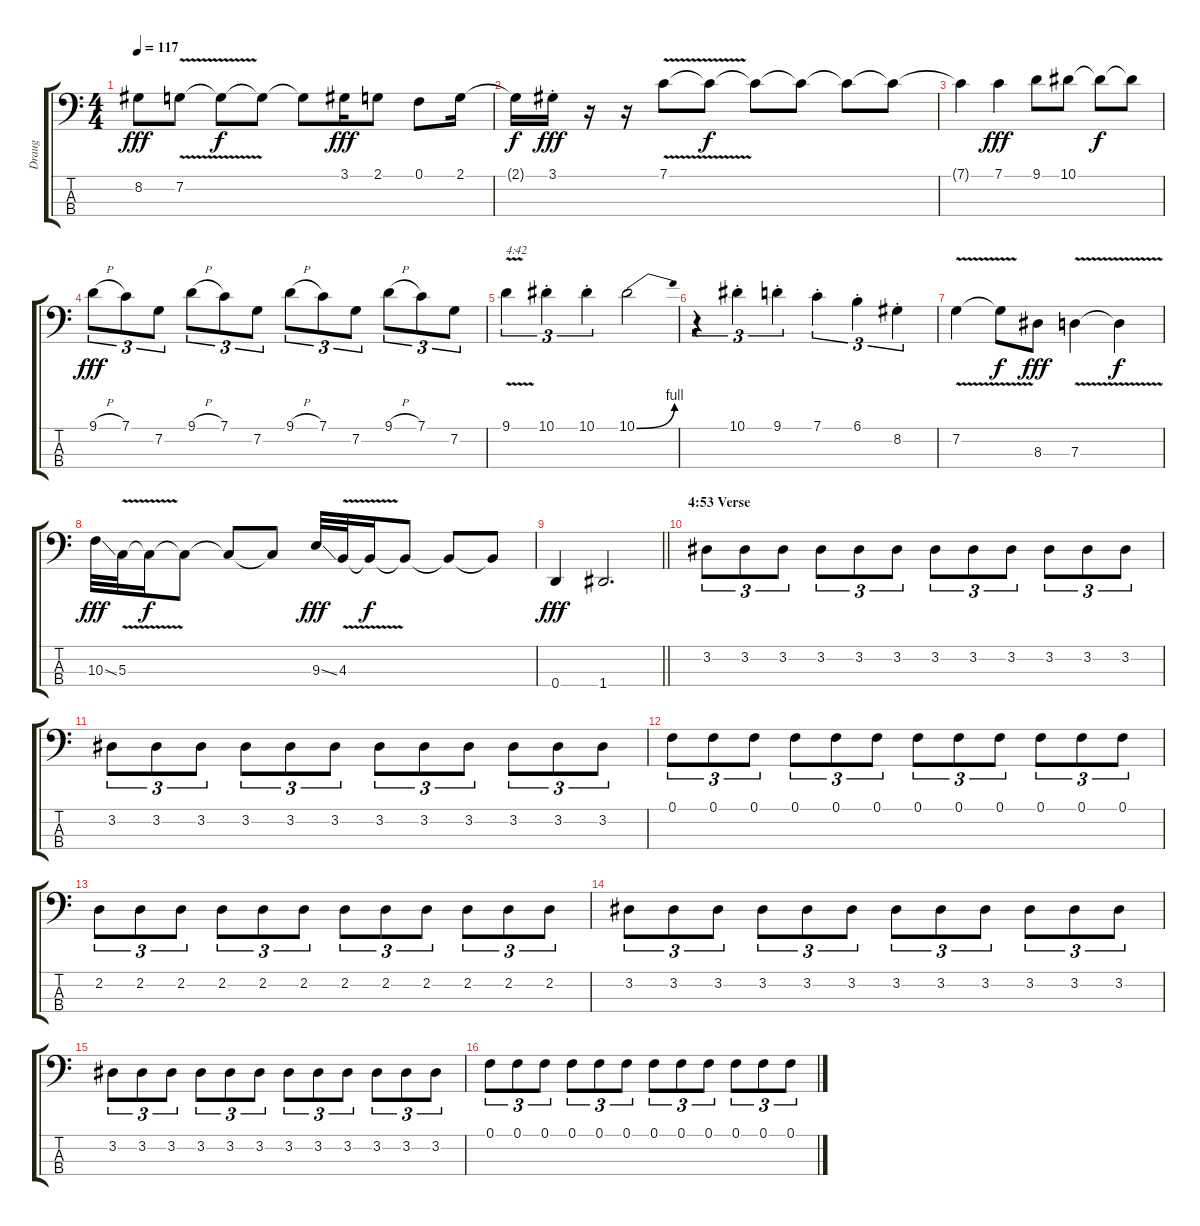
\track ("Draug" "Draug") {instrument synthbass2}
\staff {score tabs}
\tuning (F2 C2 G1 D1) {hide}
\ts (4 4)
\tempo 117
\clef f4
\ks c
8.2.8{dy fff} 7.2{v}.8 7.2{t}.8{dy f} 7.2{t}.8 7.2{t}.8 3.1.16{dy fff} 2.1.8 0.1.8 2.1.16 |
2.1{t}.16{dy f} 3.1{st}.16{dy fff} r.16 r.16 7.1{v}.8 7.1{t}.8{dy f} 7.1{t}.8 7.1{t}.8 7.1{t}.8 7.1{t}.8 |
7.1{t}.4 7.1.4{dy fff} 9.1.8 10.1.8 10.1{t}.8{dy f} 10.1{t}.8 |
9.1{h}.8{tu (3 2) dy fff} 7.1.8{tu (3 2)} 7.2.8{tu (3 2)} 9.1{h}.8{tu (3 2)} 7.1.8{tu (3 2)} 7.2.8{tu (3 2)} 9.1{h}.8{tu (3 2)} 7.1.8{tu (3 2)} 7.2.8{tu (3 2)} 9.1{h}.8{tu (3 2)} 7.1.8{tu (3 2)} 7.2.8{tu (3 2)} |
9.1{v}.4{tu (3 2) txt "4:42"} 10.1{st}.4{tu (3 2)} 10.1{st}.4{tu (3 2)} 10.1{be (bend 0 0 60 4)}.2 |
r.4{tu (3 2)} 10.1{st}.4{tu (3 2)} 9.1{st}.4{tu (3 2)} 7.1{st}.4{tu (3 2)} 6.1{st}.4{tu (3 2)} 8.2{st}.4{tu (3 2)} |
7.2{v}.4 7.2{t}.8{dy f} 8.3.8{dy fff} 7.3{v}.4 7.3{t}.4{dy f} |
10.3{ss}.32{dy fff} 5.3{v}.32 5.3{t}.16{dy f} 5.3{t}.8 5.3{t}.8 5.3{t}.8 9.3{ss}.32{dy fff} 4.3{v}.32 4.3{t}.16{dy f} 4.3{t}.8 4.3{t}.8 4.3{t}.8 |
\barLineRight lightlight
0.4.4{dy fff} 1.4.2{d} |
\section ("" "4:53 Verse")
3.2.8{tu (3 2)} 3.2.8{tu (3 2)} 3.2.8{tu (3 2)} 3.2.8{tu (3 2)} 3.2.8{tu (3 2)} 3.2.8{tu (3 2)} 3.2.8{tu (3 2)} 3.2.8{tu (3 2)} 3.2.8{tu (3 2)} 3.2.8{tu (3 2)} 3.2.8{tu (3 2)} 3.2.8{tu (3 2)} |
3.2.8{tu (3 2)} 3.2.8{tu (3 2)} 3.2.8{tu (3 2)} 3.2.8{tu (3 2)} 3.2.8{tu (3 2)} 3.2.8{tu (3 2)} 3.2.8{tu (3 2)} 3.2.8{tu (3 2)} 3.2.8{tu (3 2)} 3.2.8{tu (3 2)} 3.2.8{tu (3 2)} 3.2.8{tu (3 2)} |
0.1.8{tu (3 2)} 0.1.8{tu (3 2)} 0.1.8{tu (3 2)} 0.1.8{tu (3 2)} 0.1.8{tu (3 2)} 0.1.8{tu (3 2)} 0.1.8{tu (3 2)} 0.1.8{tu (3 2)} 0.1.8{tu (3 2)} 0.1.8{tu (3 2)} 0.1.8{tu (3 2)} 0.1.8{tu (3 2)} |
2.2.8{tu (3 2)} 2.2.8{tu (3 2)} 2.2.8{tu (3 2)} 2.2.8{tu (3 2)} 2.2.8{tu (3 2)} 2.2.8{tu (3 2)} 2.2.8{tu (3 2)} 2.2.8{tu (3 2)} 2.2.8{tu (3 2)} 2.2.8{tu (3 2)} 2.2.8{tu (3 2)} 2.2.8{tu (3 2)} |
3.2.8{tu (3 2)} 3.2.8{tu (3 2)} 3.2.8{tu (3 2)} 3.2.8{tu (3 2)} 3.2.8{tu (3 2)} 3.2.8{tu (3 2)} 3.2.8{tu (3 2)} 3.2.8{tu (3 2)} 3.2.8{tu (3 2)} 3.2.8{tu (3 2)} 3.2.8{tu (3 2)} 3.2.8{tu (3 2)} |
3.2.8{tu (3 2)} 3.2.8{tu (3 2)} 3.2.8{tu (3 2)} 3.2.8{tu (3 2)} 3.2.8{tu (3 2)} 3.2.8{tu (3 2)} 3.2.8{tu (3 2)} 3.2.8{tu (3 2)} 3.2.8{tu (3 2)} 3.2.8{tu (3 2)} 3.2.8{tu (3 2)} 3.2.8{tu (3 2)} |
0.1.8{tu (3 2)} 0.1.8{tu (3 2)} 0.1.8{tu (3 2)} 0.1.8{tu (3 2)} 0.1.8{tu (3 2)} 0.1.8{tu (3 2)} 0.1.8{tu (3 2)} 0.1.8{tu (3 2)} 0.1.8{tu (3 2)} 0.1.8{tu (3 2)} 0.1.8{tu (3 2)} 0.1.8{tu (3 2)}
